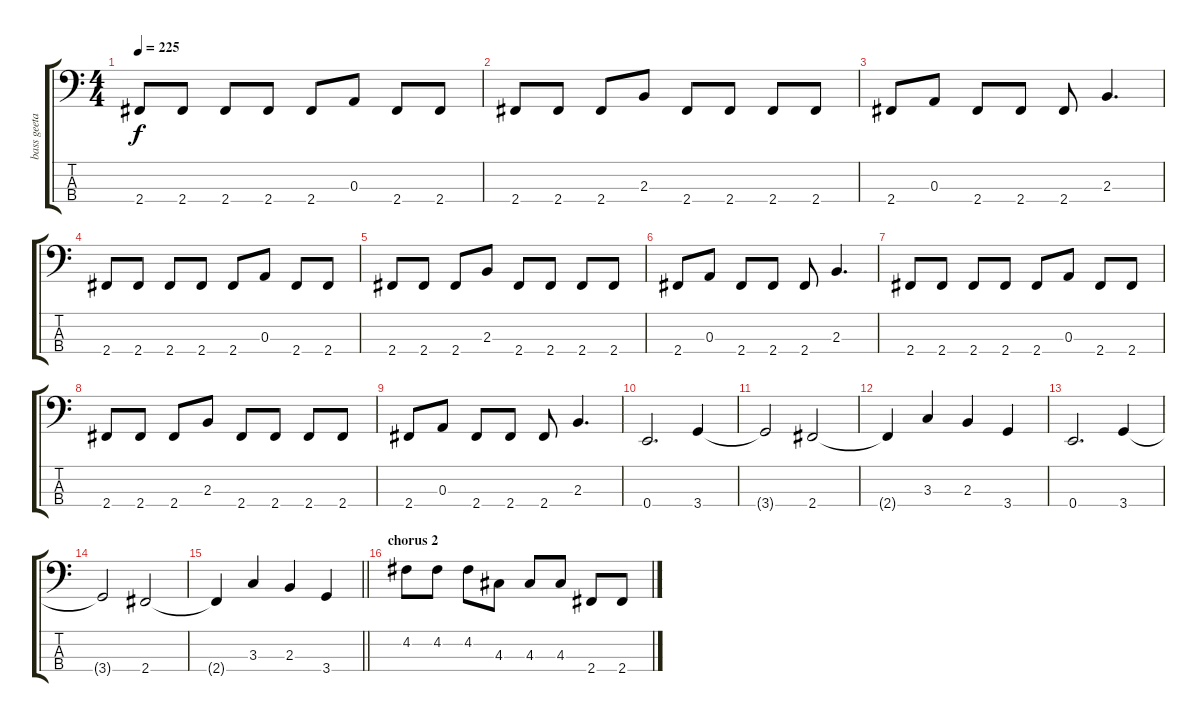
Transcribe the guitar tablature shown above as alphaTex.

\track ("bass geetar" "bass geeta") {instrument electricbasspick}
\staff {score tabs}
\tuning (G2 D2 A1 E1) {hide}
\ts (4 4)
\tempo 225
\clef f4
\ks c
2.4.8{dy f} 2.4.8 2.4.8 2.4.8 2.4.8 0.3.8 2.4.8 2.4.8 |
2.4.8 2.4.8 2.4.8 2.3.8 2.4.8 2.4.8 2.4.8 2.4.8 |
2.4.8 0.3.8 2.4.8 2.4.8 2.4.8 2.3.4{d} |
2.4.8 2.4.8 2.4.8 2.4.8 2.4.8 0.3.8 2.4.8 2.4.8 |
2.4.8 2.4.8 2.4.8 2.3.8 2.4.8 2.4.8 2.4.8 2.4.8 |
2.4.8 0.3.8 2.4.8 2.4.8 2.4.8 2.3.4{d} |
2.4.8 2.4.8 2.4.8 2.4.8 2.4.8 0.3.8 2.4.8 2.4.8 |
2.4.8 2.4.8 2.4.8 2.3.8 2.4.8 2.4.8 2.4.8 2.4.8 |
2.4.8 0.3.8 2.4.8 2.4.8 2.4.8 2.3.4{d} |
0.4.2{d} 3.4.4 |
3.4{t}.2 2.4.2 |
2.4{t}.4 3.3.4 2.3.4 3.4.4 |
0.4.2{d} 3.4.4 |
3.4{t}.2 2.4.2 |
\barLineRight lightlight
2.4{t}.4 3.3.4 2.3.4 3.4.4 |
\section ("" "chorus 2")
4.2.8 4.2.8 4.2.8 4.3.8 4.3.8 4.3.8 2.4.8 2.4.8
